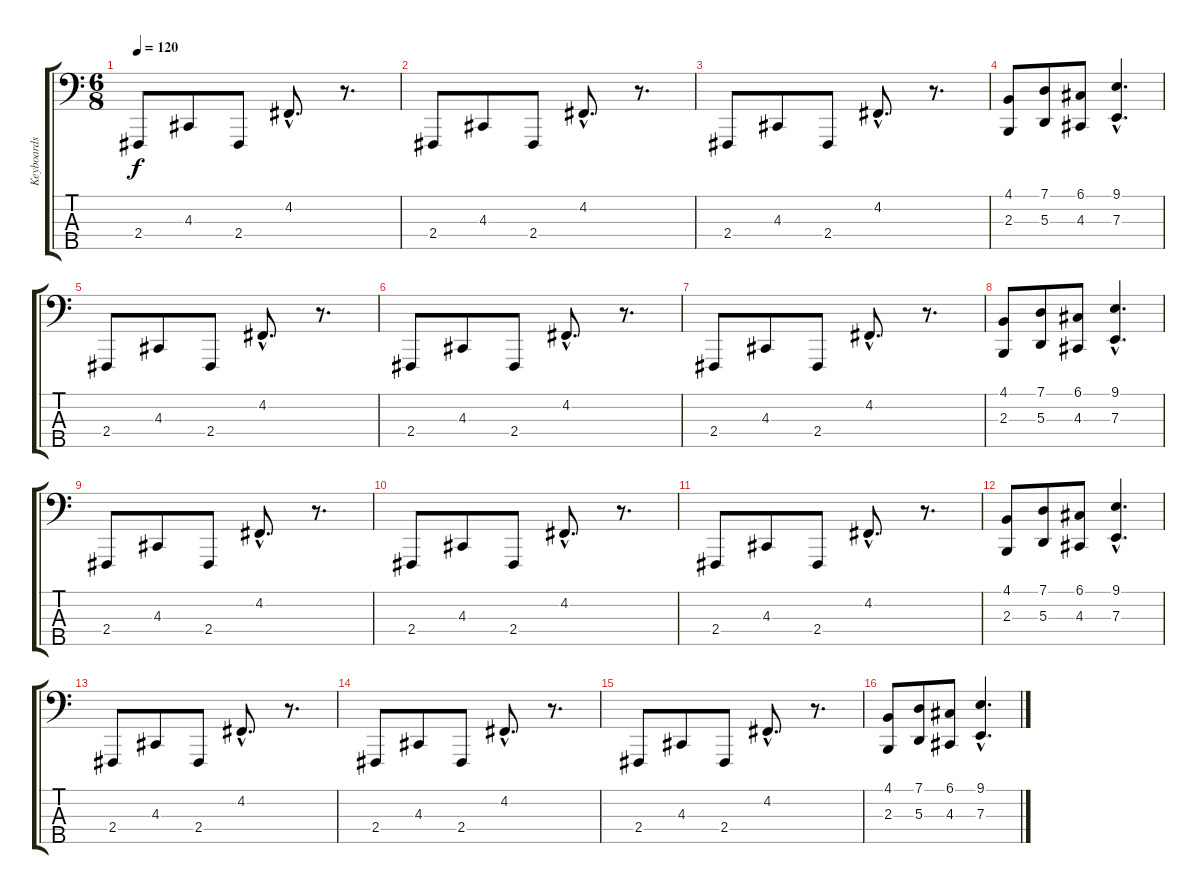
\track ("Keyboards" "Keyboards") {instrument stringensemble1}
\staff {score tabs}
\tuning (G2 D2 A1 E1 B0) {hide}
\ts (6 8)
\tempo 120
\clef f4
\ks c
2.4.8{dy f} 4.3.8 2.4.8 4.2{hac}.8{d} r.8{d} |
2.4.8 4.3.8 2.4.8 4.2{hac}.8{d} r.8{d} |
2.4.8 4.3.8 2.4.8 4.2{hac}.8{d} r.8{d} |
(4.1 2.3).8 (7.1 5.3).8 (6.1 4.3).8 (9.1{hac} 7.3{hac}).4{d} |
2.4.8 4.3.8 2.4.8 4.2{hac}.8{d} r.8{d} |
2.4.8 4.3.8 2.4.8 4.2{hac}.8{d} r.8{d} |
2.4.8 4.3.8 2.4.8 4.2{hac}.8{d} r.8{d} |
(4.1 2.3).8 (7.1 5.3).8 (6.1 4.3).8 (9.1{hac} 7.3{hac}).4{d} |
2.4.8 4.3.8 2.4.8 4.2{hac}.8{d} r.8{d} |
2.4.8 4.3.8 2.4.8 4.2{hac}.8{d} r.8{d} |
2.4.8 4.3.8 2.4.8 4.2{hac}.8{d} r.8{d} |
(4.1 2.3).8 (7.1 5.3).8 (6.1 4.3).8 (9.1{hac} 7.3{hac}).4{d} |
2.4.8 4.3.8 2.4.8 4.2{hac}.8{d} r.8{d} |
2.4.8 4.3.8 2.4.8 4.2{hac}.8{d} r.8{d} |
2.4.8 4.3.8 2.4.8 4.2{hac}.8{d} r.8{d} |
(4.1 2.3).8 (7.1 5.3).8 (6.1 4.3).8 (9.1{hac} 7.3{hac}).4{d}
